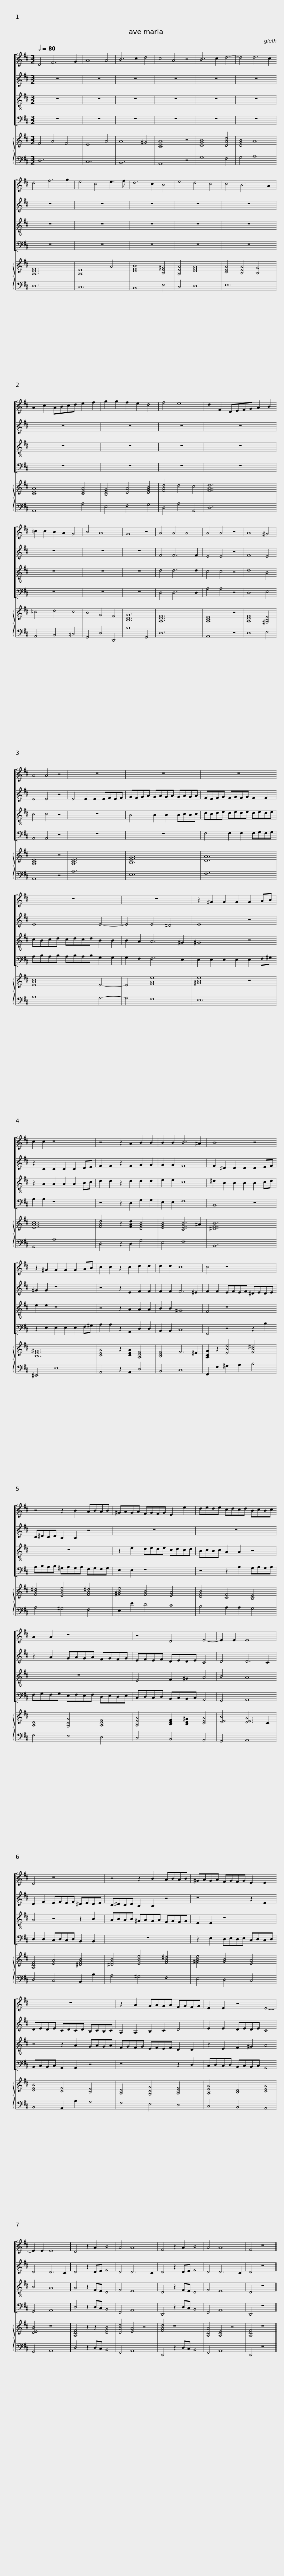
X:1
%%score [ 1 2 3 4 ] { 5 | 6 }
L:1/8
Q:1/2=80
M:3/2
I:linebreak $
K:D
V:1 treble
V:2 treble
V:3 treble-8
V:4 bass
V:5 treble
V:6 bass
V:1
 D4 F6 G2 | A8 A4 | B6 c2 d4 | c4 A4 z4 | B6 c2 d4- | %5
 d4 d6 c2 | d4 f6 g2 | e4 c4 e3 f |$ d6 c2 B4 | e4 d4 c4 | %10
 c4 B6 A2 | A2 c2 ABcd e2 f2 | g2 g2 f2 e2 d4 | f4 e8 |$ d2 F2 DEFG A2 B2 | %15
 =c2 c2 B2 A2 G4 | B4 A8 | G8 z4 | A4 A4 A4 | A4 A4 z4 | %20
 A8 ^G4 | A4 A4 z4 |$ z12 | z12 | z12 |$ %25
 z12 | z12 | z2 ^G2 G2 G2 G2 AB | c2 c2 z8 |$ z4 z2 A2 B2 B2 | %30
 B2 B2 B6 ^A2 | B8 z4 | z2 ^G2 G2 G2 G2 AB | c2 c2 z2 c2 d2 d2 |$ d2 d2 c8 | %35
 c4 z8 | z4 z2 B2 ABAB |$ ^GAGA FGFG E2 e2 | dede cdcd BcBc | A2 A2 z8 |$ %40
 z4 D4 E4- | E2 E2 E8 | D4 z8 | z4 z2 B2 ABAB |$ ^GAGA FGFG E2 E2 | %45
 z12 | z2 A2 GAGA FGFG |$ E2 E2 z4 E4- | E2 E2 E8 | D4 z2 A2 B4 | %50
 A4 A8 | F4 z2 A2 B4 | A4 A8 | F4 z8 |] %54
V:2
 z12 | z12 | z12 | z12 | z12 | %5
 z12 | z12 | z12 |$ z12 | z12 | %10
 z12 | z12 | z12 | z12 |$ z12 | %15
 z12 | z12 | z12 | F4 F6 F2 | E4 E4 z4 | %20
 F8 E4 | E4 E4 z4 |$ E4 E2 E2 EFEF | GFGA GAGA GAGA | FEFG FGFG F2 F2 |$ %25
 E8 E4- | E4 E4 ^D4 | E8 z4 | z2 C2 C2 C2 C2 DE |$ F2 F2 z2 F2 G2 G2 | %30
 G2 G2 F8 | F2 ^D2 D2 D2 D2 EF | ^G2 G2 z8 | z4 z2 E2 F2 F2 |$ F2 F2 F6 ^E2 | %35
 F2 F2 EFEF ^DEDE | C^DCD B,2 B,2 z4 |$ z12 | z12 | z2 A2 GAGA FGFG |$ %40
 EFEF DEDE C4 | D4 D6 C2 | D2 F2 EFEF ^DEDE | C^DCD B,2 B,2 z4 |$ z8 z2 E2 | %45
 DEDE CDCD B,CB,C | A,2 A,2 B,2 C2 D4 |$ E2 E2 DEDE C4 | D4 D6 C2 | D4 z2 DE F4 | %50
 D4 D6 C2 | D4 z2 DE F4 | D4 D6 C2 | D4 z8 |] %54
V:3
 z12 | z12 | z12 | z12 | z12 | %5
 z12 | z12 | z12 |$ z12 | z12 | %10
 z12 | z12 | z12 | z12 |$ z12 | %15
 z12 | z12 | z12 | d4 d6 d2 | c4 c4 z4 | %20
 d8 B4 | c4 c4 z4 |$ z12 | B4 B2 B2 BcBc | dcde dede dede |$ %25
 cBcd cdcd B2 B2 | B2 A2 A6 ^G2 | ^G8 z4 | z2 A2 A2 A2 A2 Bc |$ d2 d2 z2 d2 d2 d2 | %30
 e2 e2 c8 | ^d2 B2 B2 B2 B2 cd | e2 e2 z8 | z4 z2 A2 A2 A2 |$ B2 B2 ^G8 | %35
 F4 z8 | z12 |$ z2 e2 dede cdcd | BcBc A2 A2 z4 | z12 |$ %40
 E4 F2 ^G2 A4 | B4 A8 | A4 z4 z2 B2 | ABAB ^GAGA FGFG |$ E2 E2 z8 | %45
 z4 z2 A2 GAGA | FGFG EFEF D2 D2 |$ z2 E2 F2 ^G2 A4 | B4 A8 | A4 z2 FE D4 | %50
 F4 E8 | D4 z2 FE D4 | F4 E8 | D4 z8 |] %54
V:4
 z12 | z12 | z12 | z12 | z12 | %5
 z12 | z12 | z12 |$ z12 | z12 | %10
 z12 | z12 | z12 | z12 |$ z12 | %15
 z12 | z12 | z12 | D,4 D,6 D,2 | A,4 A,4 z4 | %20
 D,8 E,4 | A,,4 A,,4 z4 |$ z12 | z12 | F,4 F,2 F,2 F,G,F,G, |$ %25
 A,B,A,B, A,B,A,B, G,2 G,2 | G,2 F,2 F,6 E,2 | E,2 E,2 E,2 E,2 E,2 F,^G, | A,2 A,2 z8 |$ z4 z2 D,2 G,2 G,2 | %30
 E,2 E,2 F,8 | B,,8 z4 | z2 E,2 E,2 E,2 E,2 F,^G, | A,2 A,2 z2 A,,2 D,2 D,2 |$ B,,2 B,,2 C,8 | %35
 F,,4 z4 z2 B,2 | A,B,A,B, ^G,A,G,A, F,G,F,G, |$ E,2 E,2 z8 | z4 z2 A,2 G,A,G,A, | F,G,F,G, E,F,E,F, D,E,D,E, |$ %40
 C,D,C,D, B,,C,B,,C, A,,4 | G,,4 A,,8 | D,2 D,2 C,D,C,D, B,,2 B,,2 | z12 |$ z2 E,2 D,E,D,E, C,D,C,D, | %45
 B,,C,B,,C, A,,2 A,,2 z4 | z8 z2 D,2 |$ C,D,C,D, B,,C,B,,C, A,,4 | G,,4 A,,8 | D,4 z2 D,C, B,,4 | %50
 F,,4 A,,8 | D,,4 z2 D,C, B,,4 | F,,4 A,,8 | D,,4 z8 |] %54
V:5
 F4 A4 F4 | E8 A4 | A8 ^G4 | [CEA]8 z4 | [DGB]8 [DAd]4 | %5
 [DGB]4 A8 | [A,DF]12 | [A,E]8 A4 |$ [DFB]8 [B,E^G]4 | [A,EA]4 [DFA]8 | %10
 [CEA]4 [B,EA]4 [B,G]4 | [CEA]8 [CEA]4 | [B,EG]4 [DA]4 [DGB]4 | [FAd]4 d4 c4 |$ [FAd]12 | %15
 =c4 d4 c4 | B4 G4 F4 | [B,DG]12 | [A,DF]12 | [A,CE]8 z4 | %20
 [A,DF]8 [^G,B,E]4 | [A,CE]8 z4 |$ [A,CE]12 | [B,EG]12 | [DA]12 |$ %25
 [EAc]8 E4- | E4 [FAe]8 | [^GBe]8 z4 | [EAc]12 |$ [FAd]4 z2 [FAd]2 [DGB]4 | %30
 [EGB]4 [CFB]6 ^A2 | [^DFB]12 | [B,E^G]12 | [CEA]4 z2 [CEA]2 [A,DF]4 |$ [B,DF]4 F6 ^E2 | %35
 [A,CG]2 z2 [EBe]4 [FB^d]4 | [FB^d]4 [EBe]4 [FA^d]4 |$ [^GBe]4 [FB]4 [EA]4 | [DFB]4 [CF]4 [B,E]4 | [A,D]4 [G,CG]4 [A,DF]4 |$ %40
 [A,EA]4 [B,DF]2 [B,D^G]2 [CEA]4 | [DEB]4 [DEA]6 C2 | [A,DF]4 [EA]4 [^DFB]4 | [^DFB]4 [EBe]4 [FA^d]4 |$ [^GBe]4 [GB]4 [EA]4 | %45
 [DFB]4 [CF]4 [B,E]4 | [A,D]4 [G,CG]4 [A,DF]4 |$ [A,EA]4 [B,D]4 [CEA]4 | [DEB]4 z8 | [A,DF]4 z2 z2 [DFB]4 | %50
 [DAd]4 [EA]4 z4 | [FAd]4 z8 | [A,DA]4 [A,E]4 z4 | [A,DF]4 z8 |] %54
V:6
 D,12 | C,12 | B,,12 | A,,8 z4 | G,8 F,4 | %5
 G,4 A,8 | D,12 | C,12 |$ B,,8 E,4 | C,4 D,8 | %10
 E,12 | A,,8 A,4 | E,4 F,4 G,4 | D,4 A,4 A,,4 |$ D,12 | %15
 A,,4 B,,4 =C,4 | G,,4 D,4 D,,4 | B,8 G,,4 | D,12 | A,,8 z4 | %20
 D,8 E,4 | A,,8 z4 |$ A,12 | E,12 | F,12 |$ %25
 A,8 G,4- | G,4 F,8 | E,12 | A,,4 A,8 |$ D,4 z2 D,2 G,4 | %30
 E,4 F,8 | B,,12 | ^E,,4 E,8 | A,,4 z2 A,,2 D,4 |$ B,,4 C,8 | %35
 F,,2 F,2 ^G,2 A,2 B,4 | A,4 ^G,4 F,4 |$ E,2 E2 D4 C4 | B,4 A,2 A,2 G,4 | F,4 E,4 D,4 |$ %40
 C,4 B,,4 A,,4 | G,,4 A,,8 | D,4 C,4 B,,2 B,2 | A,4 ^G,4 F,4 |$ E,4 D,4 C,4 | %45
 B,,4 A,,2 A,2 G,4 | F,4 E,4 D,4 |$ C,4 B,,4 A,,4 | G,,4 A,,8 | D,4 z2 D,C, B,,4 | %50
 F,,4 A,,8 | D,,4 z2 D,C, B,,4 | F,,4 A,,8 | D,,4 z8 |] %54
